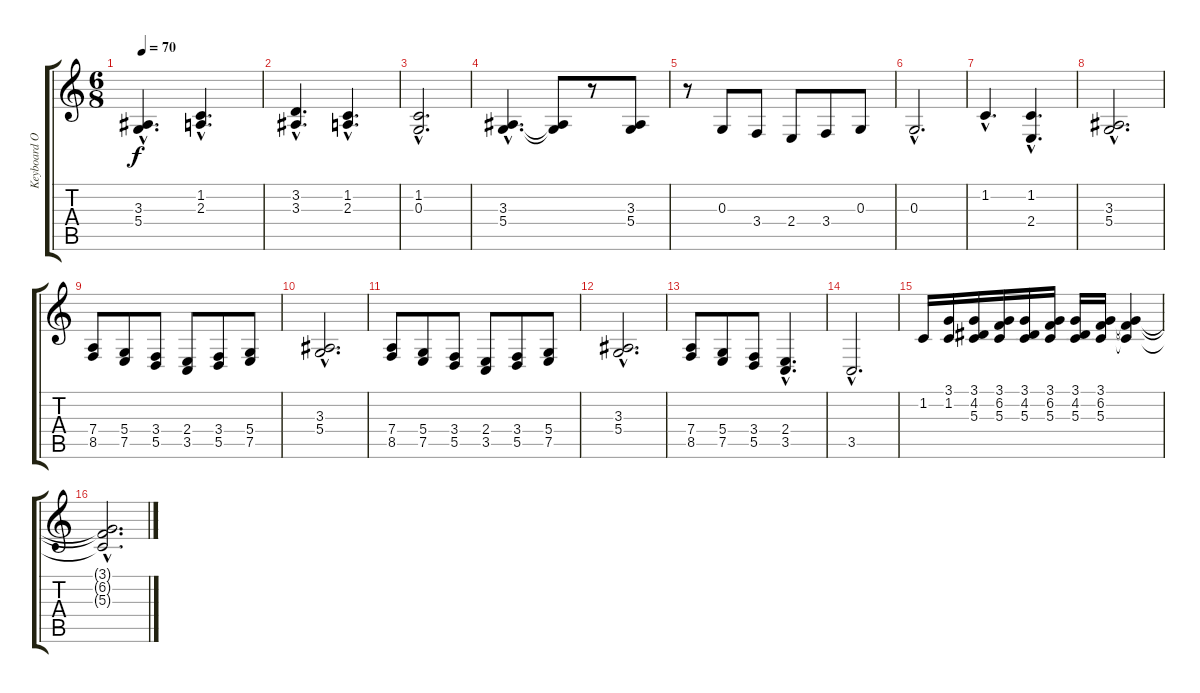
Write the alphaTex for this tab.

\track ("Keyboard Organ" "Keyboard O") {instrument drawbarorgan}
\staff {score tabs}
\tuning (E4 B3 G3 D3 A2 E2) {hide}
\ts (6 8)
\tempo 70
\clef g2
\ks c
(3.3{hac} 5.4{hac}).4{d dy f} (1.2{hac} 2.3{hac}).4{d} |
(3.2{hac} 3.3{hac}).4{d} (1.2{hac} 2.3{hac}).4{d} |
(1.2{hac} 0.3{hac}).2{d} |
(3.3{hac} 5.4{hac}).4{d} (3.3{t} 5.4{t}).8 r.8 (3.3 5.4).8 |
r.8 0.3.8 3.4.8 2.4.8 3.4.8 0.3.8 |
0.3{hac}.2{d} |
1.2{hac}.4{d} (1.2{hac} 2.4{hac}).4{d} |
(3.3{hac} 5.4{hac}).2{d} |
(7.4 8.5).8 (5.4 7.5).8 (3.4 5.5).8 (2.4 3.5).8 (3.4 5.5).8 (5.4 7.5).8 |
(3.3{hac} 5.4{hac}).2{d} |
(7.4 8.5).8 (5.4 7.5).8 (3.4 5.5).8 (2.4 3.5).8 (3.4 5.5).8 (5.4 7.5).8 |
(3.3{hac} 5.4{hac}).2{d} |
(7.4 8.5).8 (5.4 7.5).8 (3.4 5.5).8 (2.4{hac} 3.5{hac}).4{d} |
3.5{hac}.2{d} |
1.2.16 (3.1 1.2).16 (3.1 4.2 5.3).16 (3.1 6.2 5.3).16 (3.1 4.2 5.3).16 (3.1 6.2 5.3).16 (3.1 4.2 5.3).16 (3.1 6.2 5.3).16 (3.1{t} 6.2{t} 5.3{t}).4 |
(3.1{hac t} 6.2{hac t} 5.3{hac t}).2{d}
